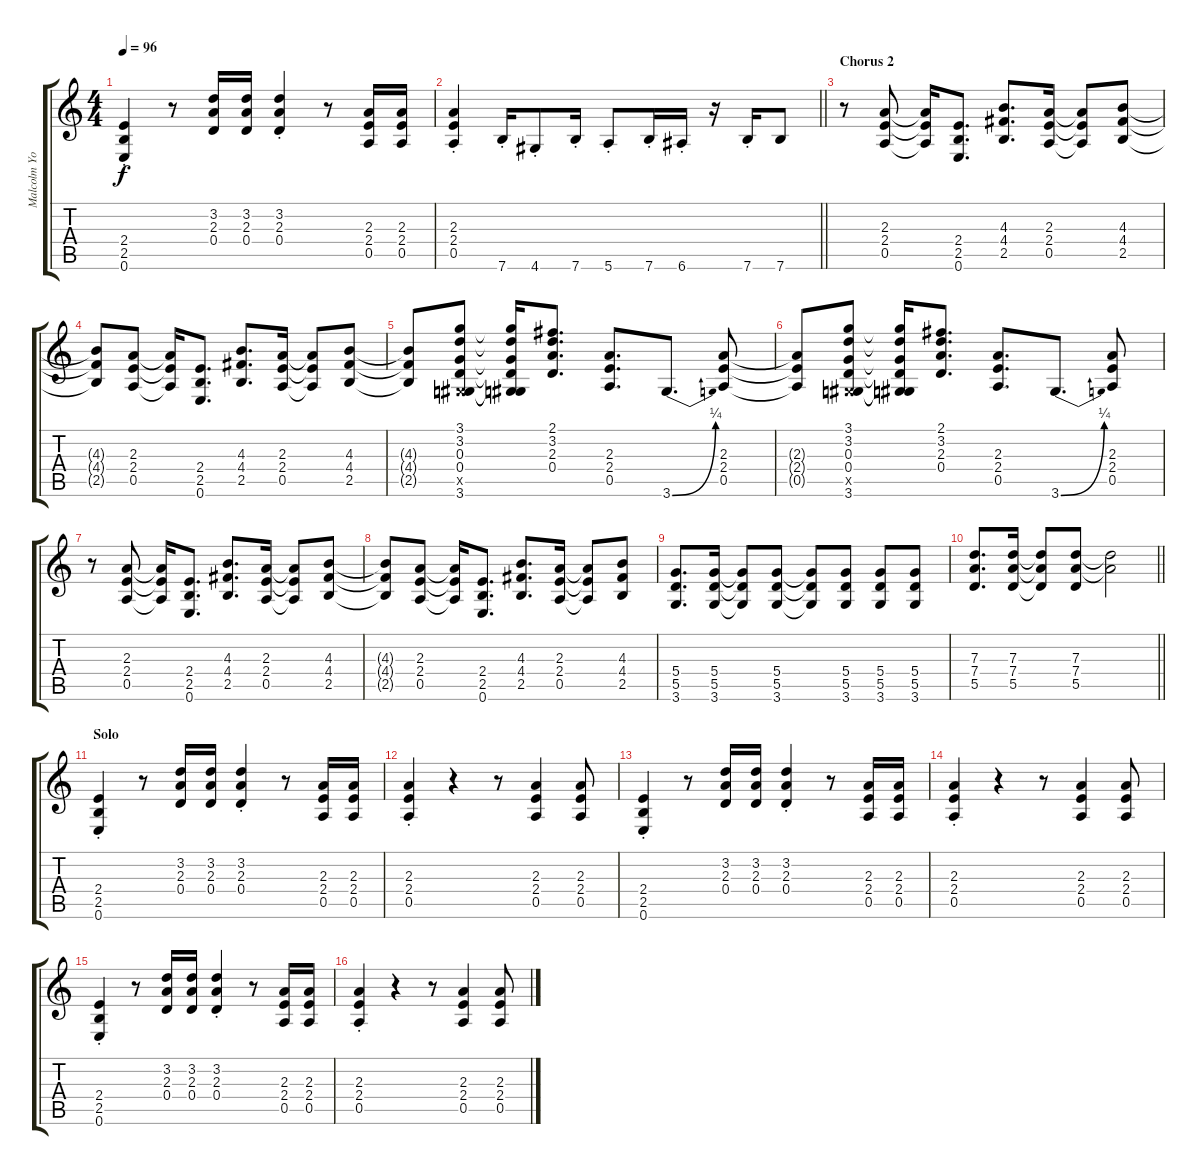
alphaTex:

\track ("Malcolm Young" "Malcolm Yo") {instrument distortionguitar}
\staff {score tabs}
\tuning (E4 B3 G3 D3 A2 E2) {hide}
\ts (4 4)
\tempo 96
\clef g2
\ks c
(2.4{st} 2.5{st} 0.6{st}).4{dy f} r.8 (3.2 2.3 0.4).16 (3.2 2.3 0.4).16 (3.2{st} 2.3{st} 0.4{st}).4 r.8 (2.3 2.4 0.5).16 (2.3 2.4 0.5).16 |
\barLineRight lightlight
(2.3{st} 2.4{st} 0.5{st}).4 7.6{st}.16 4.6{st}.8 7.6{st}.16 5.6{st}.8 7.6{st}.16 6.6{st}.16 r.16 7.6{st}.16 7.6.8 |
\section ("" "Chorus 2")
r.8 (2.3 2.4 0.5).8 (2.3{t} 2.4{t} 0.5{t}).16 (2.4 2.5 0.6).8{d} (4.3 4.4 2.5).8{d} (2.3 2.4 0.5).16 (2.3{t} 2.4{t} 0.5{t}).8 (4.3 4.4 2.5).8 |
(4.3{t} 4.4{t} 2.5{t}).8 (2.3 2.4 0.5).8 (2.3{t} 2.4{t} 0.5{t}).16 (2.4 2.5 0.6).8{d} (4.3 4.4 2.5).8{d} (2.3 2.4 0.5).16 (2.3{t} 2.4{t} 0.5{t}).8 (4.3 4.4 2.5).8 |
(4.3{t} 4.4{t} 2.5{t}).8 (3.1 3.2 0.3 0.4 -1.5{x} 3.6).8 (3.1{t} 3.2{t} 0.3{t} 0.4{t} -1.5{t} 3.6{t}).16 (2.1 3.2 2.3 0.4).8{d} (2.3 2.4 0.5).8{d} 3.6{be (bend 0 0 60 1)}.8{d} (2.3 2.4 0.5).8 |
(2.3{t} 2.4{t} 0.5{t}).8 (3.1 3.2 0.3 0.4 -1.5{x} 3.6).8 (3.1{t} 3.2{t} 0.3{t} 0.4{t} -1.5{t} 3.6{t}).16 (2.1 3.2 2.3 0.4).8{d} (2.3 2.4 0.5).8{d} 3.6{be (bend 0 0 60 1)}.8{d} (2.3 2.4 0.5).8 |
r.8 (2.3 2.4 0.5).8 (2.3{t} 2.4{t} 0.5{t}).16 (2.4 2.5 0.6).8{d} (4.3 4.4 2.5).8{d} (2.3 2.4 0.5).16 (2.3{t} 2.4{t} 0.5{t}).8 (4.3 4.4 2.5).8 |
(4.3{t} 4.4{t} 2.5{t}).8 (2.3 2.4 0.5).8 (2.3{t} 2.4{t} 0.5{t}).16 (2.4 2.5 0.6).8{d} (4.3 4.4 2.5).8{d} (2.3 2.4 0.5).16 (2.3{t} 2.4{t} 0.5{t}).8 (4.3 4.4 2.5).8 |
(5.4 5.5 3.6).8{d} (5.4 5.5 3.6).16 (5.4{t} 5.5{t} 3.6{t}).8 (5.4 5.5 3.6).8 (5.4{t} 5.5{t} 3.6{t}).8 (5.4 5.5 3.6).8 (5.4 5.5 3.6).8 (5.4 5.5 3.6).8 |
\barLineRight lightlight
(7.3 7.4 5.5).8{d} (7.3 7.4 5.5).16 (7.3{t} 7.4{t} 5.5{t}).8 (7.3 7.4 5.5).8 (7.3{t} 7.4{t}).2 |
\section ("" "Solo")
(2.4{st} 2.5{st} 0.6{st}).4 r.8 (3.2 2.3 0.4).16 (3.2 2.3 0.4).16 (3.2{st} 2.3{st} 0.4{st}).4 r.8 (2.3 2.4 0.5).16 (2.3 2.4 0.5).16 |
(2.3{st} 2.4{st} 0.5{st}).4 r.4 r.8 (2.3 2.4 0.5).4 (2.3 2.4 0.5).8 |
(2.4{st} 2.5{st} 0.6{st}).4 r.8 (3.2 2.3 0.4).16 (3.2 2.3 0.4).16 (3.2{st} 2.3{st} 0.4{st}).4 r.8 (2.3 2.4 0.5).16 (2.3 2.4 0.5).16 |
(2.3{st} 2.4{st} 0.5{st}).4 r.4 r.8 (2.3 2.4 0.5).4 (2.3 2.4 0.5).8 |
(2.4{st} 2.5{st} 0.6{st}).4 r.8 (3.2 2.3 0.4).16 (3.2 2.3 0.4).16 (3.2{st} 2.3{st} 0.4{st}).4 r.8 (2.3 2.4 0.5).16 (2.3 2.4 0.5).16 |
(2.3{st} 2.4{st} 0.5{st}).4 r.4 r.8 (2.3 2.4 0.5).4 (2.3 2.4 0.5).8
